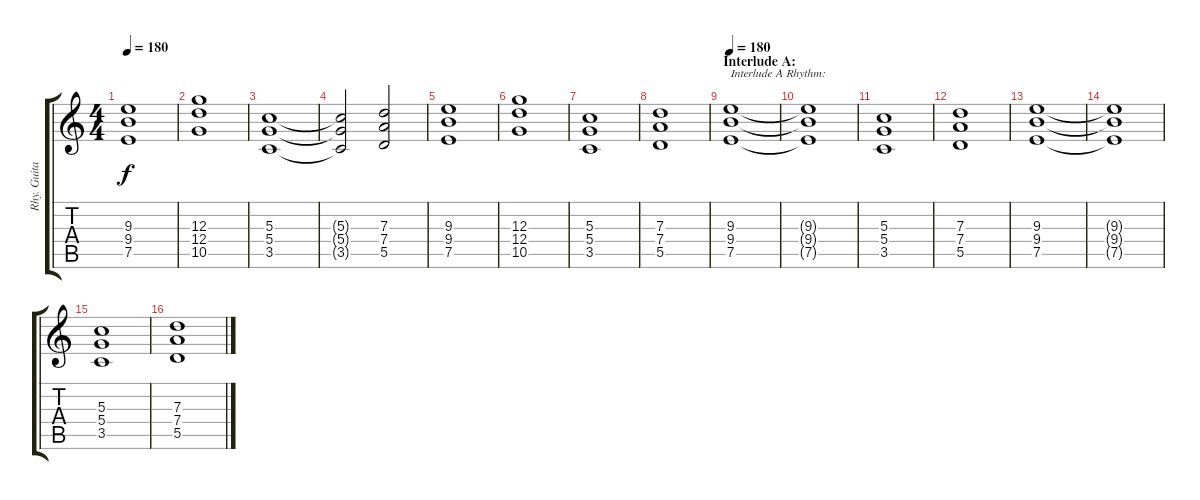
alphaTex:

\track ("Rhy. Guitar 2" "Rhy. Guita") {instrument distortionguitar}
\staff {score tabs}
\tuning (E4 B3 G3 D3 A2 E2) {hide}
\ts (4 4)
\tempo 180
\clef g2
\ks c
(9.3 9.4 7.5).1{dy f} |
(12.3 12.4 10.5).1 |
(5.3 5.4 3.5).1 |
(5.3{t} 5.4{t} 3.5{t}).2 (7.3 7.4 5.5).2 |
(9.3 9.4 7.5).1 |
(12.3 12.4 10.5).1 |
(5.3 5.4 3.5).1 |
(7.3 7.4 5.5).1 |
\section ("" "Interlude A:")
\tempo 180
(9.3 9.4 7.5).1{txt "Interlude A Rhythm:"} |
(9.3{t} 9.4{t} 7.5{t}).1 |
(5.3 5.4 3.5).1 |
(7.3 7.4 5.5).1 |
(9.3 9.4 7.5).1 |
(9.3{t} 9.4{t} 7.5{t}).1 |
(5.3 5.4 3.5).1 |
(7.3 7.4 5.5).1
